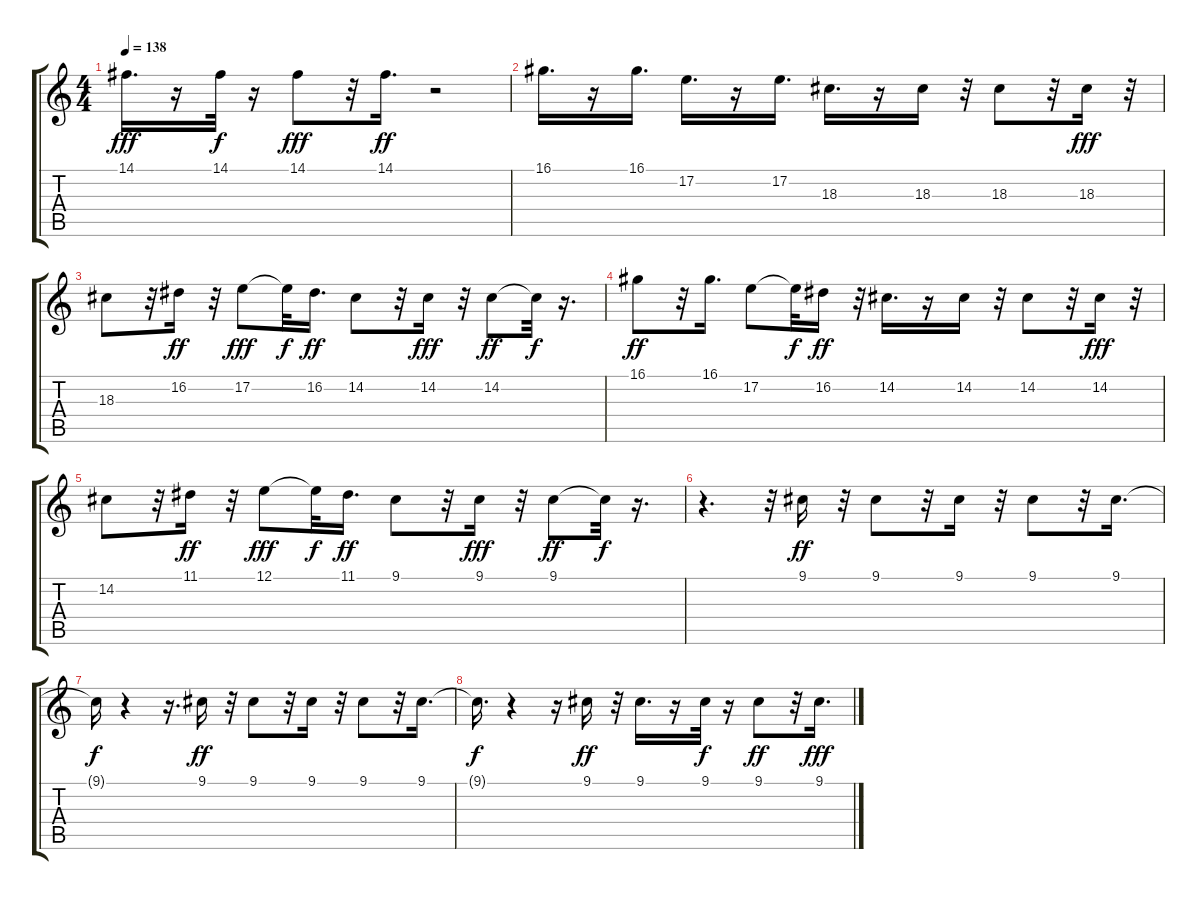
\track "" {instrument flute}
\staff {score tabs}
\tuning (E4 B3 G3 D3 A2 E2) {hide}
\ts (4 4)
\tempo 138
\clef g2
\ks c
14.1.16{d dy fff} r.16 14.1.32{dy f} r.16 14.1.8{dy fff} r.32 14.1.16{d dy ff} r.2 |
16.1.16{d} r.16 16.1.16{d} 17.2.16{d} r.16 17.2.16{d} 18.3.16{d} r.16 18.3.16 r.32 18.3.8 r.32 18.3.16{dy fff} r.32 |
18.3.8 r.32 16.2.16{dy ff} r.32 17.2.8{dy fff} 17.2{t}.32{dy f} 16.2.16{d dy ff} 14.2.8 r.32 14.2.16{dy fff} r.32 14.2.8{dy ff} 14.2{t}.32{dy f} r.16{d} |
16.1.8{dy ff} r.32 16.1.16{d} 17.2.8 17.2{t}.32{dy f} 16.2.16{dy ff} r.32 14.2.16{d} r.16 14.2.16 r.32 14.2.8 r.32 14.2.16{dy fff} r.32 |
14.2.8 r.32 11.1.16{dy ff} r.32 12.1.8{dy fff} 12.1{t}.32{dy f} 11.1.16{d dy ff} 9.1.8 r.32 9.1.16{dy fff} r.32 9.1.8{dy ff} 9.1{t}.32{dy f} r.16{d} |
r.4{d} r.32 9.1.16{dy ff} r.32 9.1.8 r.32 9.1.16 r.32 9.1.8 r.32 9.1.16{d} |
9.1{t}.16{dy f} r.4 r.16{d} 9.1.16{dy ff} r.32 9.1.8 r.32 9.1.16 r.32 9.1.8 r.32 9.1.16{d} |
9.1{t}.16{d dy f} r.4 r.16 9.1.16{dy ff} r.32 9.1.16{d} r.16 9.1.32{dy f} r.16 9.1.8{dy ff} r.32 9.1.16{d dy fff}
